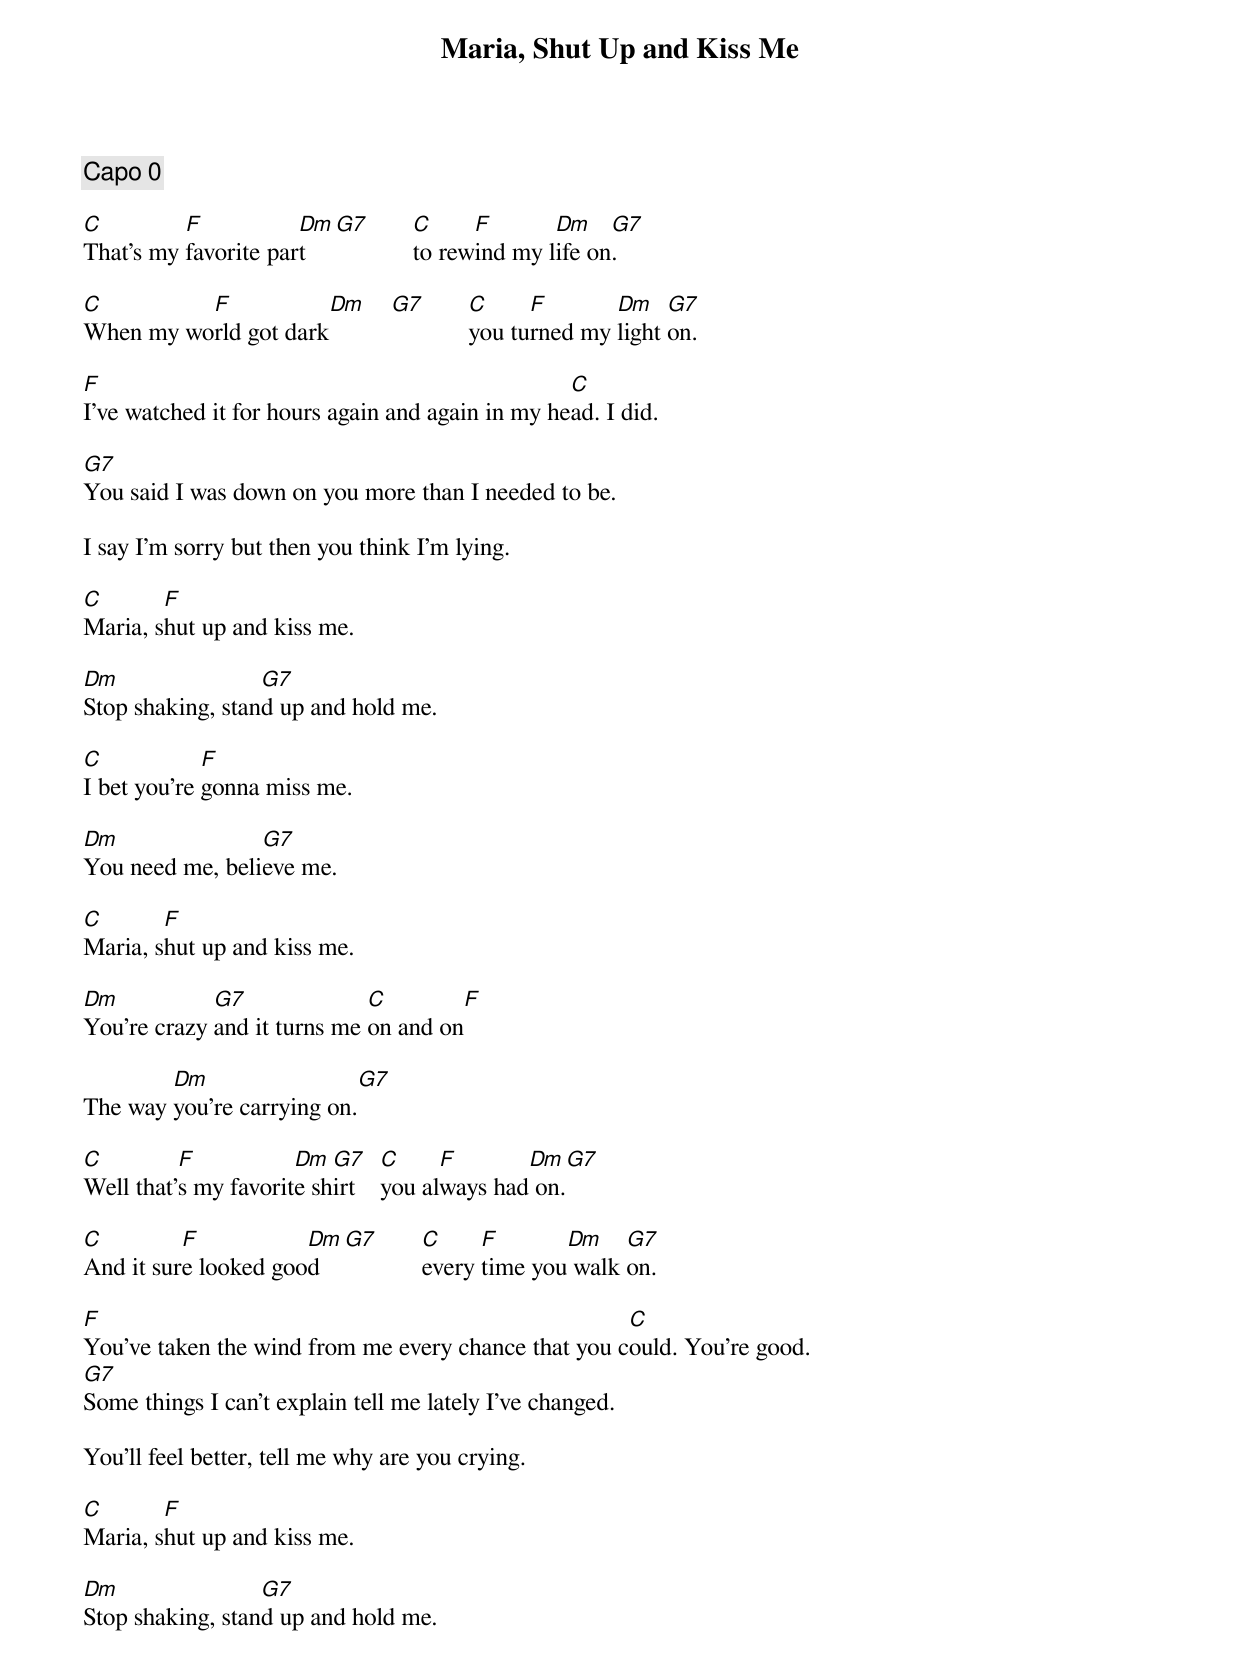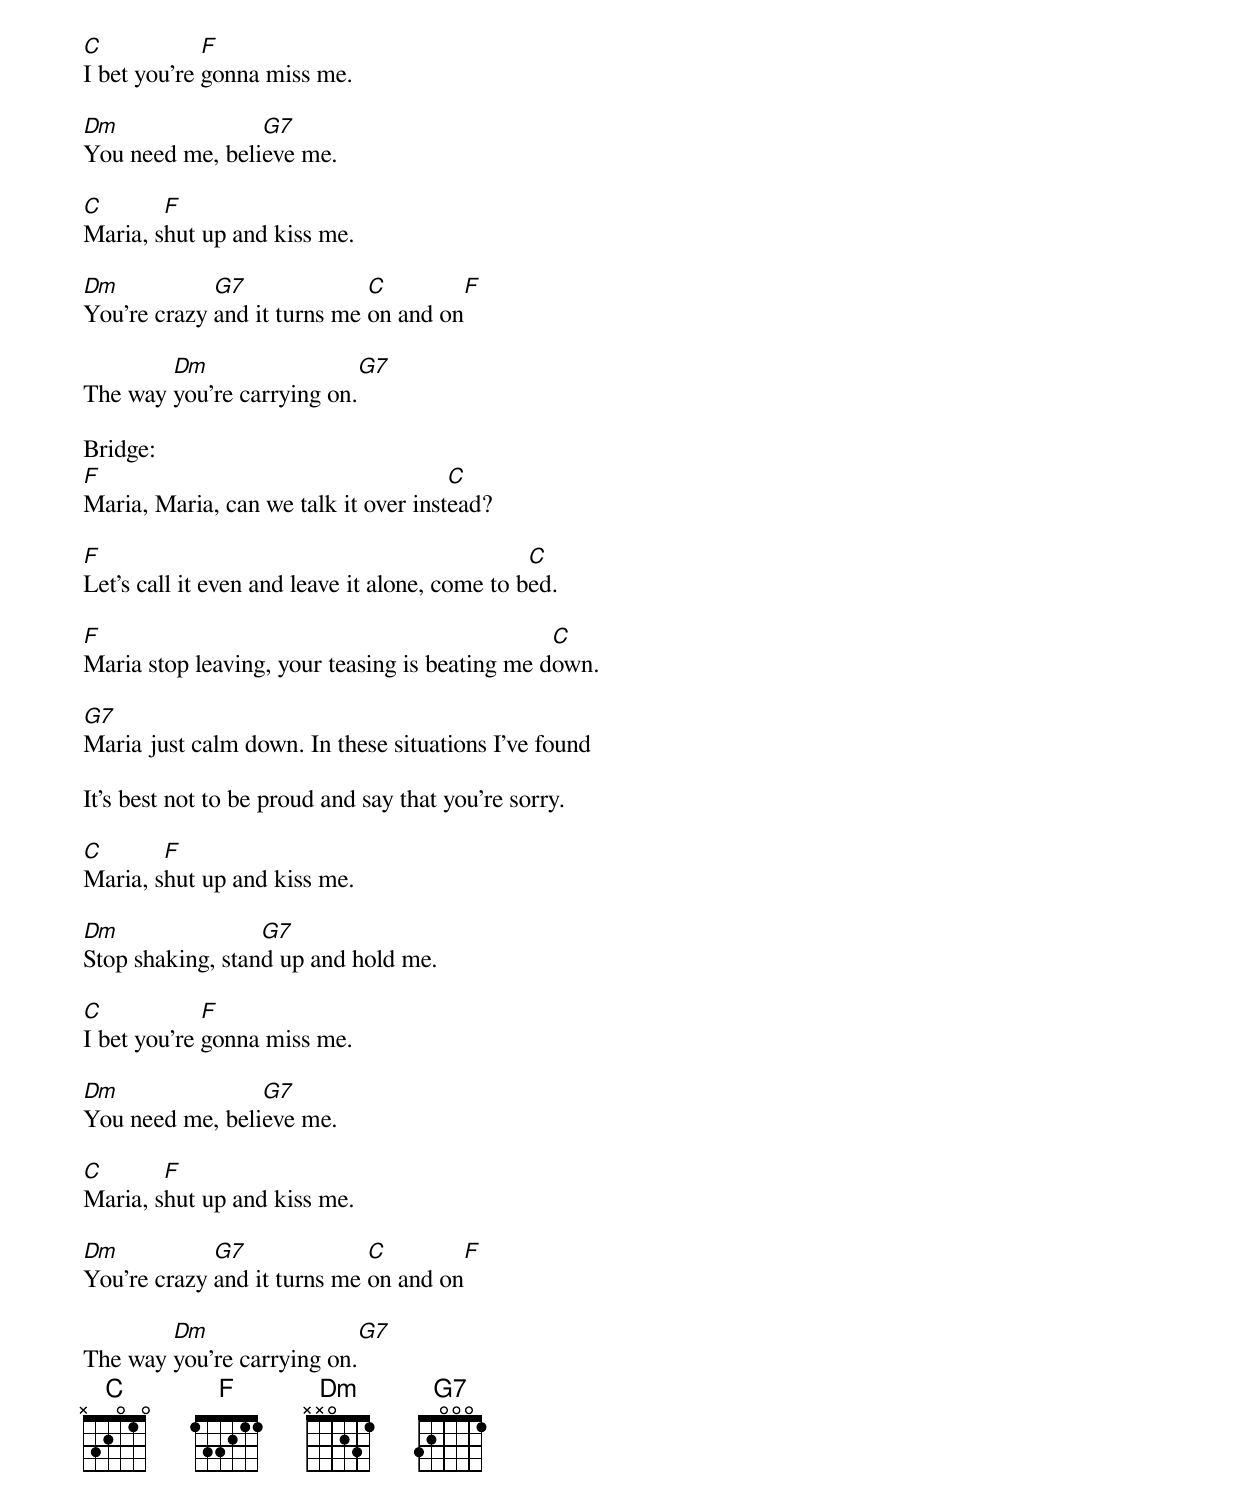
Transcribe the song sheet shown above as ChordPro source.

{title:Maria, Shut Up and Kiss Me}
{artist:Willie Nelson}
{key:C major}
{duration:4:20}
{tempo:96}
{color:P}

{comment: Capo 0}

[C]That's my [F]favorite par[Dm]t   [G7]       [C]to rew[F]ind my l[Dm]ife on[G7].

[C]When my wo[F]rld got dark[Dm]    [G7]       [C]you tu[F]rned my [Dm]light [G7]on.

[F]I've watched it for hours again and again in my he[C]ad. I did.

[G7]You said I was down on you more than I needed to be.

I say I'm sorry but then you think I'm lying.

[C]Maria, s[F]hut up and kiss me.

[Dm]Stop shaking, stan[G7]d up and hold me.

[C]I bet you're [F]gonna miss me.

[Dm]You need me, beli[G7]eve me.

[C]Maria, s[F]hut up and kiss me.

[Dm]You're crazy [G7]and it turns me [C]on and on[F]

The way [Dm]you're carrying on.[G7]

[C]Well that'[F]s my favorit[Dm]e sh[G7]irt    [C]you al[F]ways had[Dm] on.[G7]

[C]And it sur[F]e looked goo[Dm]d   [G7]       [C]every [F]time you[Dm] walk [G7]on.

[F]You've taken the wind from me every chance that you c[C]ould. You're good.
[G7]Some things I can't explain tell me lately I've changed.

You'll feel better, tell me why are you crying.

[C]Maria, s[F]hut up and kiss me.

[Dm]Stop shaking, stan[G7]d up and hold me.

[C]I bet you're [F]gonna miss me.

[Dm]You need me, beli[G7]eve me.

[C]Maria, s[F]hut up and kiss me.

[Dm]You're crazy [G7]and it turns me [C]on and on[F]

The way [Dm]you're carrying on.[G7]

Bridge:
[F]Maria, Maria, can we talk it over inst[C]ead?

[F]Let's call it even and leave it alone, come to b[C]ed.

[F]Maria stop leaving, your teasing is beating me d[C]own.

[G7]Maria just calm down. In these situations I've found

It's best not to be proud and say that you're sorry.

[C]Maria, s[F]hut up and kiss me.

[Dm]Stop shaking, stan[G7]d up and hold me.

[C]I bet you're [F]gonna miss me.

[Dm]You need me, beli[G7]eve me.

[C]Maria, s[F]hut up and kiss me.

[Dm]You're crazy [G7]and it turns me [C]on and on[F]

The way [Dm]you're carrying on.[G7]
